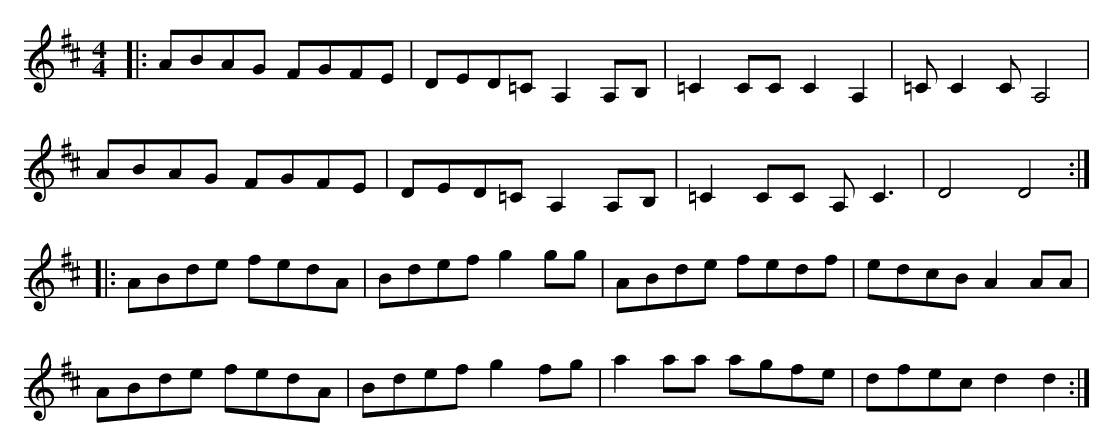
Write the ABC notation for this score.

X:1
M:4/4
K:D
|:ABAG FGFE|DED=C A,2A,B,|=C2CC C2A,2|=CC2C A,4|
ABAG FGFE|DED=C A,2A,B,|=C2CC A,C3|D4 D4:|
|:ABde fedA|Bdef g2gg|ABde fedf|edcB A2AA|
ABde fedA|Bdef g2fg|a2aa agfe|dfec d2d2:|
